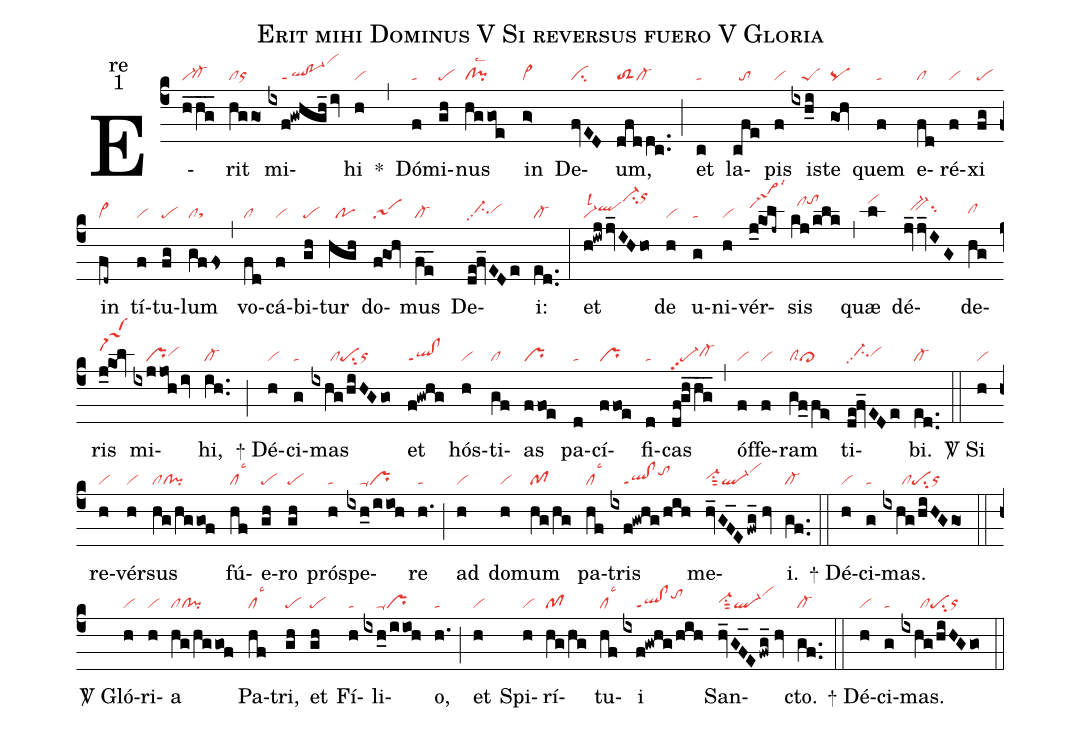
name:Erit mihi Dominus V Si reversus fuero V Gloria;
office-part:re;
mode:1;
nabc-lines:1;
%%
(c4) E(h_hg__|vi-`cl-hg)rit(hggo|clorhg) mi(ixf!gwhgh_/iv|////ql!po-1ppt1vihm)hi(h|vi) <sp>*</sp>(,) Dó(f|ta)mi(gh|pe)nus(hggoe|cl!pilsc2) in(g>|vi>) De(fvED|ci)um,(dfddc..|toS2cl-) (;) et(c|ta) la(cfe|//to)pis(f|vi) is(ixh_i|///peS)te(goh|pq) quem(f|ta) e(fd|cl)ré(f|vi)xi(fg|pe) in(fd~|vi>) tí(f|vi)tu(fg|pe)lum(gffs|clsthg) (,) vo(fd|cl)cá(f|vi)bi(gh|pe)tur(hgh|//po) do(f@goh|sa1)mus(fe__|cl-) De(de!fv_EDe|//ci-hhpp2vihh)i:(ed..|cl-) (:) et(h!iwjjv_IHho|vi-lsl2qlhici-hmorhn) de(h|vi) u(g|ta)ni(h|vi)vér(j_0@kolj~|sa->1hjlsi3)sis(kj/klk|//clhktohl) (,) quæ(l|vihl) dé(jv_jv_IG|//bv-hisu2)de(hg|clhh)ris(j_0@kol|saM4hj) mi(ixjjoh/iv|////prvihh)hi,(ih..|cl-) (;)

<sp>+</sp> Dé(h|vi)ci(g|ta)mas(ixhg/hiHGgo|//////clpesu2orhg) et(f!gwhg|ql!clppt1) hós(h|vi)ti(gf|cl)as(ffoe|pr) pa(d|ta)cí(ffoe|pr)fi(d|ta)cas(df!gh_/hg__|pe-pp2cl-hh) (,) óf(f|vi)fe(f|vi)ram(gf_fe>|clScl>) ti(de!fv_EDe|//ci-hhpp2vihh)bi.(ed..|cl-) (::)

<sp>V/</sp> Si(h|vi) re(h|vi)vér(h|vi)sus(hg/hggof|clcl!pi) fú(hf|cllsc3)e(gh|pe)ro(gh|pe) prós(h|ta)pe(ixh_0/iioh|////ta-pr)re(h.|ta) (;) ad(h|vi) do(h|vi)mum(hg/hg|pf) pa(hf|cllsc3)tris(ixf!gwhg/hih|////ql!clppt1tohj) me(hv_GF_E/fwg_//hv|vi-hhsu1sut2ql-vihk)i.(gf..|cl-) (::)

<sp>+</sp> Dé(h|vi)ci(g|ta)mas.(ixhg/hiHGgo|//////clpesu2orhg) (::)

<sp>V/</sp> Gló(h|vi)ri(h|vi)a(hg/hggof|clcl!pi) Pa(hf|cllsc3)tri,(gh|pe) et(gh|pe) Fí(h|ta)li(ixh_0/iioh|////ta-pr)o,(h.|ta) (;) et(h|vi) Spi(h|vi)rí(hg/hg|pf)tu(hf|cllsc3)i(ixf!gwhg/hih|////ql!clppt1tohj) San(hv_GF_E/fwg_//hv|vi-hhsu1sut2ql-vihk)cto.(gf..|cl-) (::)

<sp>+</sp> Dé(h|vi)ci(g|ta)mas.(ixhg/hiHGgo|//////clpesu2orhg) (::)
